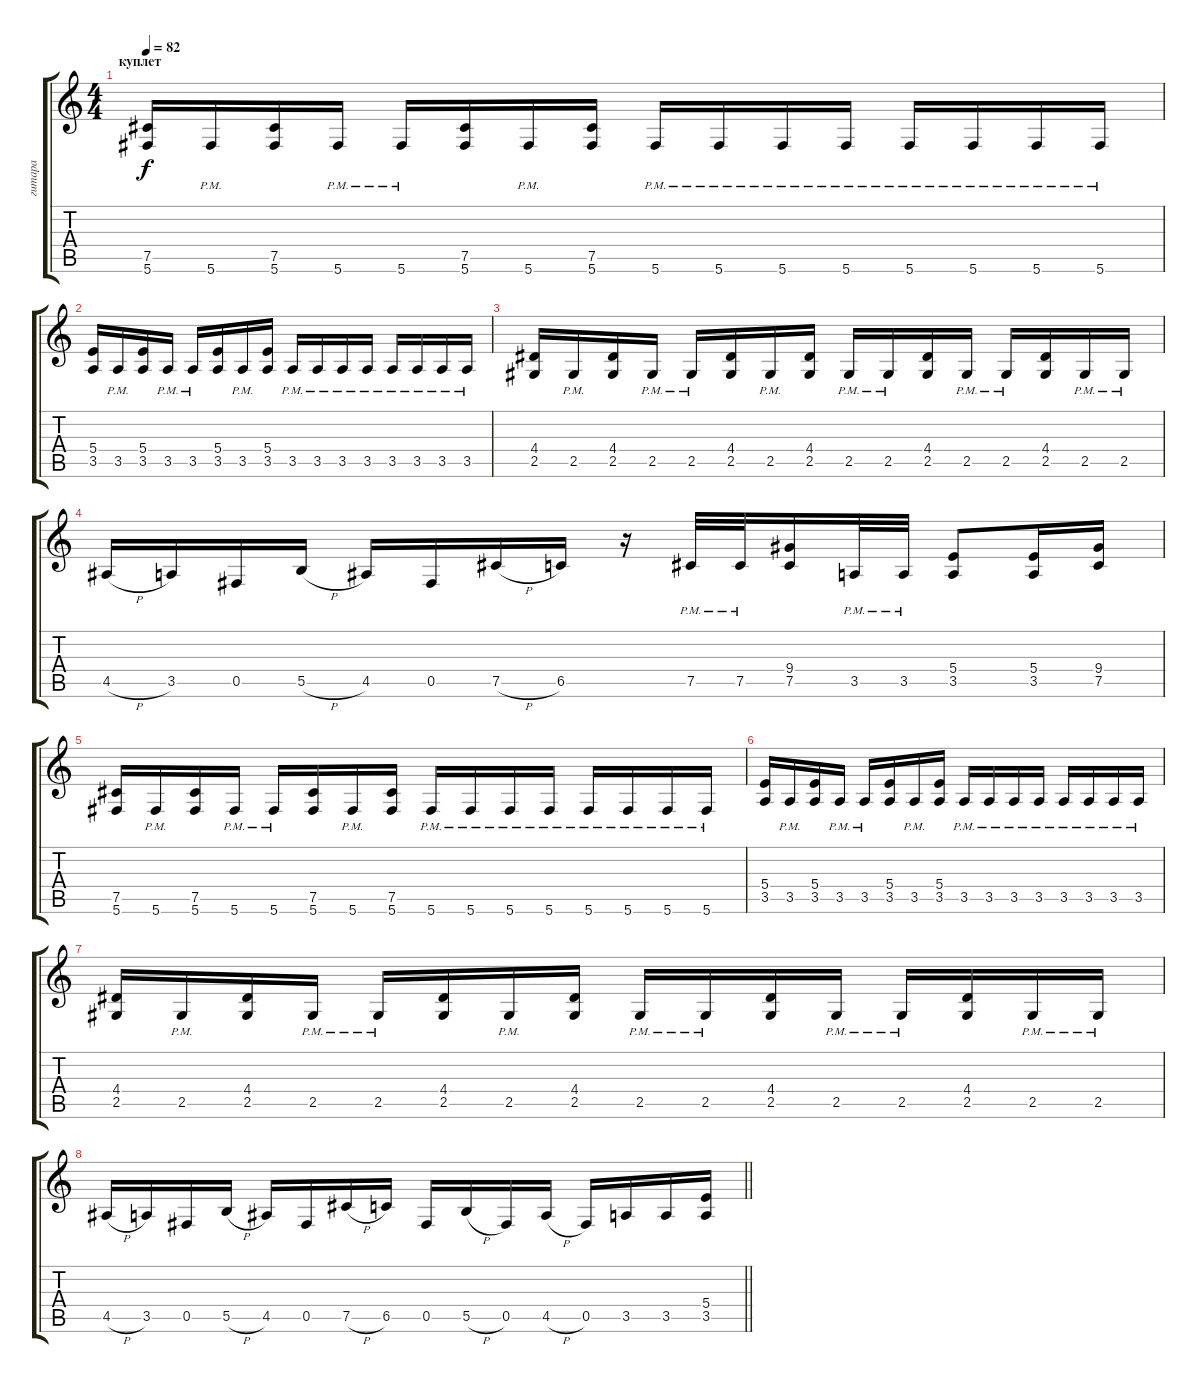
\track ("гитара" "гитара") {instrument overdrivenguitar}
\staff {score tabs}
\tuning (Db4 Ab3 E3 B2 Gb2 Db2) {hide}
\ts (4 4)
\section ("" "куплет")
\tempo 82
\clef g2
\ks c
(7.5 5.6).16{dy f} 5.6{pm}.16 (7.5 5.6).16 5.6{pm}.16 5.6{pm}.16 (7.5 5.6).16 5.6{pm}.16 (7.5 5.6).16 5.6{pm}.16 5.6{pm}.16 5.6{pm}.16 5.6{pm}.16 5.6{pm}.16 5.6{pm}.16 5.6{pm}.16 5.6{pm}.16 |
(5.4 3.5).16 3.5{pm}.16 (5.4 3.5).16 3.5{pm}.16 3.5{pm}.16 (5.4 3.5).16 3.5{pm}.16 (5.4 3.5).16 3.5{pm}.16 3.5{pm}.16 3.5{pm}.16 3.5{pm}.16 3.5{pm}.16 3.5{pm}.16 3.5{pm}.16 3.5{pm}.16 |
(4.4 2.5).16 2.5{pm}.16 (4.4 2.5).16 2.5{pm}.16 2.5{pm}.16 (4.4 2.5).16 2.5{pm}.16 (4.4 2.5).16 2.5{pm}.16 2.5{pm}.16 (4.4 2.5).16 2.5{pm}.16 2.5{pm}.16 (4.4 2.5).16 2.5{pm}.16 2.5{pm}.16 |
4.5{h}.16 3.5.16 0.5.16 5.5{h}.16 4.5.16 0.5.16 7.5{h}.16 6.5.16 r.16 7.5{pm}.32 7.5{pm}.32 (9.4 7.5).16 3.5{pm}.32 3.5{pm}.32 (5.4 3.5).8 (5.4 3.5).16 (9.4 7.5).16 |
(7.5 5.6).16 5.6{pm}.16 (7.5 5.6).16 5.6{pm}.16 5.6{pm}.16 (7.5 5.6).16 5.6{pm}.16 (7.5 5.6).16 5.6{pm}.16 5.6{pm}.16 5.6{pm}.16 5.6{pm}.16 5.6{pm}.16 5.6{pm}.16 5.6{pm}.16 5.6{pm}.16 |
(5.4 3.5).16 3.5{pm}.16 (5.4 3.5).16 3.5{pm}.16 3.5{pm}.16 (5.4 3.5).16 3.5{pm}.16 (5.4 3.5).16 3.5{pm}.16 3.5{pm}.16 3.5{pm}.16 3.5{pm}.16 3.5{pm}.16 3.5{pm}.16 3.5{pm}.16 3.5{pm}.16 |
(4.4 2.5).16 2.5{pm}.16 (4.4 2.5).16 2.5{pm}.16 2.5{pm}.16 (4.4 2.5).16 2.5{pm}.16 (4.4 2.5).16 2.5{pm}.16 2.5{pm}.16 (4.4 2.5).16 2.5{pm}.16 2.5{pm}.16 (4.4 2.5).16 2.5{pm}.16 2.5{pm}.16 |
\barLineRight lightlight
4.5{h}.16 3.5.16 0.5.16 5.5{h}.16 4.5.16 0.5.16 7.5{h}.16 6.5.16 0.5.16 5.5{h}.16 0.5.16 4.5{h}.16 0.5.16 3.5.16 3.5.16 (5.4 3.5).16
